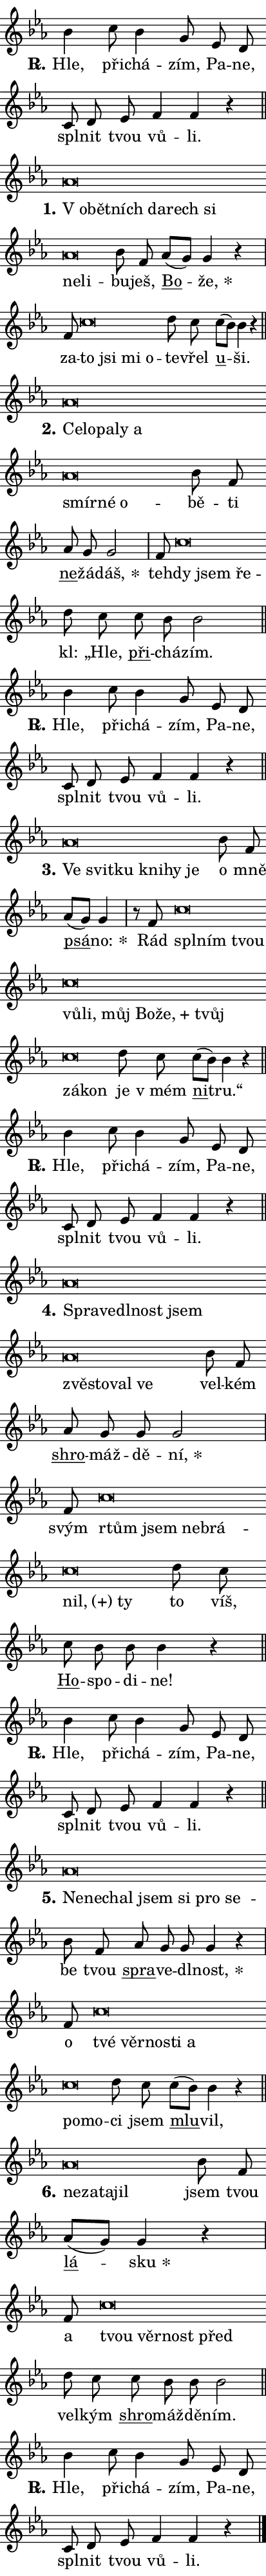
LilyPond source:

\version "2.24.0"
\header { tagline = "" }
\paper {
  indent = 0\cm
  top-margin = 0\cm
  right-margin = 0\cm
  bottom-margin = 0\cm
  left-margin = 0\cm
  paper-width = 7\cm
  page-breaking = #ly:one-page-breaking
  system-system-spacing.basic-distance = #11
  score-system-spacing.basic-distance = #11
  ragged-last = ##f
}


%% Author: Thomas Morley
%% https://lists.gnu.org/archive/html/lilypond-user/2020-05/msg00002.html
#(define (line-position grob)
"Returns position of @var[grob} in current system:
   @code{'start}, if at first time-step
   @code{'end}, if at last time-step
   @code{'middle} otherwise
"
  (let* ((col (ly:item-get-column grob))
         (ln (ly:grob-object col 'left-neighbor))
         (rn (ly:grob-object col 'right-neighbor))
         (col-to-check-left (if (ly:grob? ln) ln col))
         (col-to-check-right (if (ly:grob? rn) rn col))
         (break-dir-left
           (and
             (ly:grob-property col-to-check-left 'non-musical #f)
             (ly:item-break-dir col-to-check-left)))
         (break-dir-right
           (and
             (ly:grob-property col-to-check-right 'non-musical #f)
             (ly:item-break-dir col-to-check-right))))
        (cond ((eqv? 1 break-dir-left) 'start)
              ((eqv? -1 break-dir-right) 'end)
              (else 'middle))))

#(define (tranparent-at-line-position vctor)
  (lambda (grob)
  "Relying on @code{line-position} select the relevant enry from @var{vctor}.
Used to determine transparency,"
    (case (line-position grob)
      ((end) (not (vector-ref vctor 0)))
      ((middle) (not (vector-ref vctor 1)))
      ((start) (not (vector-ref vctor 2))))))

noteHeadBreakVisibility =
#(define-music-function (break-visibility)(vector?)
"Makes @code{NoteHead}s transparent relying on @var{break-visibility}"
#{
  \override NoteHead.transparent =
    #(tranparent-at-line-position break-visibility)
#})

#(define delete-ledgers-for-transparent-note-heads
  (lambda (grob)
    "Reads whether a @code{NoteHead} is transparent.
If so this @code{NoteHead} is removed from @code{'note-heads} from
@var{grob}, which is supposed to be @code{LedgerLineSpanner}.
As a result ledgers are not printed for this @code{NoteHead}"
    (let* ((nhds-array (ly:grob-object grob 'note-heads))
           (nhds-list
             (if (ly:grob-array? nhds-array)
                 (ly:grob-array->list nhds-array)
                 '()))
           ;; Relies on the transparent-property being done before
           ;; Staff.LedgerLineSpanner.after-line-breaking is executed.
           ;; This is fragile ...
           (to-keep
             (remove
               (lambda (nhd)
                 (ly:grob-property nhd 'transparent #f))
               nhds-list)))
      ;; TODO find a better method to iterate over grob-arrays, similiar
      ;; to filter/remove etc for lists
      ;; For now rebuilt from scratch
      (set! (ly:grob-object grob 'note-heads)  '())
      (for-each
        (lambda (nhd)
          (ly:pointer-group-interface::add-grob grob 'note-heads nhd))
        to-keep))))

hideNotes = {
  \noteHeadBreakVisibility #begin-of-line-visible
}
unHideNotes = {
  \noteHeadBreakVisibility #all-visible
}

% work-around for resetting accidentals
% https://lilypond.org/doc/v2.23/Documentation/notation/displaying-rhythms#unmetered-music
cadenzaMeasure = {
  \cadenzaOff
  \partial 1024 s1024
  \cadenzaOn
}

#(define-markup-command (accent layout props text) (markup?)
  "Underline accented syllable"
  (interpret-markup layout props
    #{\markup \override #'(offset . 4.3) \underline { #text }#}))

responsum = \markup \concat {
  "R" \hspace #-1.05 \path #0.1 #'((moveto 0 0.07) (lineto 0.9 0.8)) \hspace #0.05 "."
}

\layout {
    \context {
        \Staff
        \remove "Time_signature_engraver"
        \override LedgerLineSpanner.after-line-breaking = #delete-ledgers-for-transparent-note-heads
    }
    \context {
        \Voice {
            \override NoteHead.output-attributes = #'((class . "notehead"))
            \override Hairpin.height = #0.55
        }
    }
    \context {
        \Lyrics {
            \override StanzaNumber.output-attributes = #'((class . "stanzanumber"))
            \override LyricSpace.minimum-distance = #0.9
            \override LyricText.font-name = #"TeX Gyre Schola"
            \override LyricText.font-size = 1
            \override StanzaNumber.font-name = #"TeX Gyre Schola Bold"
            \override StanzaNumber.font-size = 1
        }
    }
}

% magnetic-lyrics.ily
%
%   written by
%     Jean Abou Samra <jean@abou-samra.fr>
%     Werner Lemberg <wl@gnu.org>
%
%   adapted by
%     Jiri Hon <jiri.hon@gmail.com>
%
% Version 2022-Apr-15

% https://www.mail-archive.com/lilypond-user@gnu.org/msg149350.html

#(define (Left_hyphen_pointer_engraver context)
   "Collect syllable-hyphen-syllable occurrences in lyrics and store
them in properties.  This engraver only looks to the left.  For
example, if the lyrics input is @code{foo -- bar}, it does the
following.

@itemize @bullet
@item
Set the @code{text} property of the @code{LyricHyphen} grob between
@q{foo} and @q{bar} to @code{foo}.

@item
Set the @code{left-hyphen} property of the @code{LyricText} grob with
text @q{foo} to the @code{LyricHyphen} grob between @q{foo} and
@q{bar}.
@end itemize

Use this auxiliary engraver in combination with the
@code{lyric-@/text::@/apply-@/magnetic-@/offset!} hook."
   (let ((hyphen #f)
         (text #f))
     (make-engraver
      (acknowledgers
       ((lyric-syllable-interface engraver grob source-engraver)
        (set! text grob)))
      (end-acknowledgers
       ((lyric-hyphen-interface engraver grob source-engraver)
        ;(when (not (grob::has-interface grob 'lyric-space-interface))
          (set! hyphen grob)));)
      ((stop-translation-timestep engraver)
       (when (and text hyphen)
         (ly:grob-set-object! text 'left-hyphen hyphen))
       (set! text #f)
       (set! hyphen #f)))))

#(define (lyric-text::apply-magnetic-offset! grob)
   "If the space between two syllables is less than the value in
property @code{LyricText@/.details@/.squash-threshold}, move the right
syllable to the left so that it gets concatenated with the left
syllable.

Use this function as a hook for
@code{LyricText@/.after-@/line-@/breaking} if the
@code{Left_@/hyphen_@/pointer_@/engraver} is active."
   (let ((hyphen (ly:grob-object grob 'left-hyphen #f)))
     (when hyphen
       (let ((left-text (ly:spanner-bound hyphen LEFT)))
         (when (grob::has-interface left-text 'lyric-syllable-interface)
           (let* ((common (ly:grob-common-refpoint grob left-text X))
                  (this-x-ext (ly:grob-extent grob common X))
                  (left-x-ext
                   (begin
                     ;; Trigger magnetism for left-text.
                     (ly:grob-property left-text 'after-line-breaking)
                     (ly:grob-extent left-text common X)))
                  ;; `delta` is the gap width between two syllables.
                  (delta (- (interval-start this-x-ext)
                            (interval-end left-x-ext)))
                  (details (ly:grob-property grob 'details))
                  (threshold (assoc-get 'squash-threshold details 0.2)))
             (when (< delta threshold)
               (let* (;; We have to manipulate the input text so that
                      ;; ligatures crossing syllable boundaries are not
                      ;; disabled.  For languages based on the Latin
                      ;; script this is essentially a beautification.
                      ;; However, for non-Western scripts it can be a
                      ;; necessity.
                      (lt (ly:grob-property left-text 'text))
                      (rt (ly:grob-property grob 'text))
                      (is-space (grob::has-interface hyphen 'lyric-space-interface))
                      (space (if is-space " " ""))
                      (space-markup (grob-interpret-markup grob " "))
                      (space-size (interval-length (ly:stencil-extent space-markup X)))
                      (extra-delta (if is-space space-size 0))
                      ;; Append new syllable.
                      (ltrt-space (if (and (string? lt) (string? rt))
                                (string-append lt space rt)
                                (make-concat-markup (list lt space rt))))
                      ;; Right-align `ltrt` to the right side.
                      (ltrt-space-markup (grob-interpret-markup
                               grob
                               (make-translate-markup
                                (cons (interval-length this-x-ext) 0)
                                (make-right-align-markup ltrt-space)))))
                 (begin
                   ;; Don't print `left-text`.
                   (ly:grob-set-property! left-text 'stencil #f)
                   ;; Set text and stencil (which holds all collected
                   ;; syllables so far) and shift it to the left.
                   (ly:grob-set-property! grob 'text ltrt-space)
                   (ly:grob-set-property! grob 'stencil ltrt-space-markup)
                   (ly:grob-translate-axis! grob (- (- delta extra-delta)) X))))))))))


#(define (lyric-hyphen::displace-bounds-first grob)
   ;; Make very sure this callback isn't triggered too early.
   (let ((left (ly:spanner-bound grob LEFT))
         (right (ly:spanner-bound grob RIGHT)))
     (ly:grob-property left 'after-line-breaking)
     (ly:grob-property right 'after-line-breaking)
     (ly:lyric-hyphen::print grob)))

squashThreshold = #0.4

\layout {
  \context {
    \Lyrics
    \consists #Left_hyphen_pointer_engraver
    \override LyricText.after-line-breaking =
      #lyric-text::apply-magnetic-offset!
    \override LyricHyphen.stencil = #lyric-hyphen::displace-bounds-first
    \override LyricText.details.squash-threshold = \squashThreshold
    \override LyricHyphen.minimum-distance = 0
    \override LyricHyphen.minimum-length = \squashThreshold
  }
}

squash = \override LyricText.details.squash-threshold = 9999
unSquash = \override LyricText.details.squash-threshold = \squashThreshold

left = \override LyricText.self-alignment-X = #LEFT
unLeft = \revert LyricText.self-alignment-X

starOffset = #(lambda (grob) 
                (let ((x_offset (ly:self-alignment-interface::aligned-on-x-parent grob)))
                  (if (= x_offset 0) 0 (+ x_offset 1.2))))

star = #(define-music-function (syllable)(string?)
"Append star separator at the end of a syllable"
#{
  \once \override LyricText.X-offset = #starOffset
  \lyricmode { \markup {
    #syllable
    \override #'((font-name . "TeX Gyre Schola Bold")) \hspace #0.2 \lower #0.65 \larger "*"
  } }
#})

starAccent = #(define-music-function (syllable)(string?)
"Append star separator at the end of a syllable and make accent"
#{
  \once \override LyricText.X-offset = #starOffset
  \lyricmode { \markup {
    \accent #syllable
    \override #'((font-name . "TeX Gyre Schola Bold")) \hspace #0.2 \lower #0.65 \larger "*"
  } }
#})

breath = #(define-music-function (syllable)(string?)
"Append breathing indicator at the end of a syllable"
#{
  \lyricmode { \markup { #syllable "+" } }
#})

optionalBreath = #(define-music-function (syllable)(string?)
"Append optional breathing indicator at the end of a syllable"
#{
  \lyricmode { \markup { #syllable "(+)" } }
#})


\score {
    <<
        \new Voice = "melody" { \cadenzaOn \key es \major \relative { bes'4 c8 bes4 g8 \bar "" es d \bar "" c d es \bar "" f4 f r \cadenzaMeasure \bar "||" \break } }
        \new Lyrics \lyricsto "melody" { \lyricmode { \set stanza = \responsum
Hle, při -- chá -- zím, Pa -- ne, spl -- nit tvou vů -- li. } }
    >>
    \layout {}
}

\score {
    <<
        \new Voice = "melody" { \cadenzaOn \key es \major \relative { as'\breve*1/16 \hideNotes \breve*1/16 \bar "" \breve*1/16 \bar "" \breve*1/16 \bar "" \breve*1/16 \bar "" \breve*1/16 \bar "" \breve*1/16 \breve*1/16 \bar "" \unHideNotes bes8 f \bar "" as[( g)] g4 r \cadenzaMeasure \bar "|" f8 c'\breve*1/16 \hideNotes \breve*1/16 \bar "" \breve*1/16 \breve*1/16 \bar "" \unHideNotes d8 c \bar "" c[( bes)] bes4 r \cadenzaMeasure \bar "||" \break } }
        \new Lyrics \lyricsto "melody" { \lyricmode { \set stanza = "1."
\left "V o" -- \squash bět -- ních da -- rech si ne -- li -- \unLeft \unSquash bu -- ješ, \markup \accent Bo -- \star že, za -- \left to \squash jsi mi o -- \unLeft \unSquash te -- vřel \markup \accent u -- ši. } }
    >>
    \layout {}
}

\score {
    <<
        \new Voice = "melody" { \cadenzaOn \key es \major \relative { as'\breve*1/16 \hideNotes \breve*1/16 \bar "" \breve*1/16 \bar "" \breve*1/16 \bar "" \breve*1/16 \bar "" \breve*1/16 \bar "" \breve*1/16 \breve*1/16 \bar "" \unHideNotes bes8 f \bar "" as g g2 \cadenzaMeasure \bar "|" f8 c'\breve*1/16 \hideNotes \breve*1/16 \breve*1/16 \bar "" \unHideNotes d8 c \bar "" c bes bes2 \cadenzaMeasure \bar "||" \break } }
        \new Lyrics \lyricsto "melody" { \lyricmode { \set stanza = "2."
\left Ce -- \squash lo -- pa -- ly a smír -- né o -- \unLeft \unSquash bě -- ti \markup \accent ne -- žá -- \star dáš, teh -- \left dy \squash jsem ře -- \unLeft \unSquash kl: „Hle, \markup \accent při -- chá -- zím. } }
    >>
    \layout {}
}

\score {
    <<
        \new Voice = "melody" { \cadenzaOn \key es \major \relative { bes'4 c8 bes4 g8 \bar "" es d \bar "" c d es \bar "" f4 f r \cadenzaMeasure \bar "||" \break } }
        \new Lyrics \lyricsto "melody" { \lyricmode { \set stanza = \responsum
Hle, při -- chá -- zím, Pa -- ne, spl -- nit tvou vů -- li. } }
    >>
    \layout {}
}

\score {
    <<
        \new Voice = "melody" { \cadenzaOn \key es \major \relative { as'\breve*1/16 \hideNotes \breve*1/16 \bar "" \breve*1/16 \bar "" \breve*1/16 \bar "" \breve*1/16 \breve*1/16 \bar "" \unHideNotes bes8 f \bar "" as[( g)] g4 \cadenzaMeasure \bar "|" r8 f8 c'\breve*1/16 \hideNotes \breve*1/16 \bar "" \breve*1/16 \bar "" \breve*1/16 \bar "" \breve*1/16 \bar "" \breve*1/16 \bar "" \breve*1/16 \bar "" \breve*1/16 \bar "" \breve*1/16 \bar "" \breve*1/16 \breve*1/16 \bar "" \unHideNotes d8 c \bar "" c[( bes)] bes4 r \cadenzaMeasure \bar "||" \break } }
        \new Lyrics \lyricsto "melody" { \lyricmode { \set stanza = "3."
\left Ve \squash svit -- ku kni -- hy je \unLeft \unSquash o mně \markup \accent psá -- \star no: Rád \left spl -- \squash ním tvou vů -- li, můj Bo -- \breath "že," tvůj zá -- kon \unLeft \unSquash je "v mém" \markup \accent ni -- tru.“ } }
    >>
    \layout {}
}

\score {
    <<
        \new Voice = "melody" { \cadenzaOn \key es \major \relative { bes'4 c8 bes4 g8 \bar "" es d \bar "" c d es \bar "" f4 f r \cadenzaMeasure \bar "||" \break } }
        \new Lyrics \lyricsto "melody" { \lyricmode { \set stanza = \responsum
Hle, při -- chá -- zím, Pa -- ne, spl -- nit tvou vů -- li. } }
    >>
    \layout {}
}

\score {
    <<
        \new Voice = "melody" { \cadenzaOn \key es \major \relative { as'\breve*1/16 \hideNotes \breve*1/16 \bar "" \breve*1/16 \bar "" \breve*1/16 \bar "" \breve*1/16 \bar "" \breve*1/16 \bar "" \breve*1/16 \bar "" \breve*1/16 \breve*1/16 \bar "" \unHideNotes bes8 f \bar "" as g g g2 \cadenzaMeasure \bar "|" f8 c'\breve*1/16 \hideNotes \breve*1/16 \bar "" \breve*1/16 \bar "" \breve*1/16 \bar "" \breve*1/16 \breve*1/16 \bar "" \unHideNotes d8 c \bar "" c bes bes bes4 r \cadenzaMeasure \bar "||" \break } }
        \new Lyrics \lyricsto "melody" { \lyricmode { \set stanza = "4."
\left Spra -- \squash ve -- dl -- nost jsem zvě -- sto -- val ve \unLeft \unSquash vel -- kém \markup \accent shro -- máž -- dě -- \star ní, svým \left rtům \squash jsem ne -- brá -- \optionalBreath nil, ty \unLeft \unSquash to víš, \markup \accent Ho -- spo -- di -- ne! } }
    >>
    \layout {}
}

\score {
    <<
        \new Voice = "melody" { \cadenzaOn \key es \major \relative { bes'4 c8 bes4 g8 \bar "" es d \bar "" c d es \bar "" f4 f r \cadenzaMeasure \bar "||" \break } }
        \new Lyrics \lyricsto "melody" { \lyricmode { \set stanza = \responsum
Hle, při -- chá -- zím, Pa -- ne, spl -- nit tvou vů -- li. } }
    >>
    \layout {}
}

\score {
    <<
        \new Voice = "melody" { \cadenzaOn \key es \major \relative { as'\breve*1/16 \hideNotes \breve*1/16 \bar "" \breve*1/16 \bar "" \breve*1/16 \bar "" \breve*1/16 \bar "" \breve*1/16 \breve*1/16 \bar "" \unHideNotes bes8 f \bar "" as g g g4 r \cadenzaMeasure \bar "|" f8 c'\breve*1/16 \hideNotes \breve*1/16 \bar "" \breve*1/16 \bar "" \breve*1/16 \bar "" \breve*1/16 \bar "" \breve*1/16 \breve*1/16 \bar "" \unHideNotes d8 c \bar "" c[( bes)] bes4 r \cadenzaMeasure \bar "||" \break } }
        \new Lyrics \lyricsto "melody" { \lyricmode { \set stanza = "5."
\left Ne -- \squash ne -- chal jsem si pro se -- \unLeft \unSquash be tvou \markup \accent spra -- ve -- dl -- \star nost, o \left tvé \squash věr -- no -- sti a po -- mo -- \unLeft \unSquash ci jsem \markup \accent mlu -- vil, } }
    >>
    \layout {}
}

\score {
    <<
        \new Voice = "melody" { \cadenzaOn \key es \major \relative { as'\breve*1/16 \hideNotes \breve*1/16 \bar "" \breve*1/16 \breve*1/16 \bar "" \unHideNotes bes8 f \bar "" as[( g)] g4 r \cadenzaMeasure \bar "|" f8 c'\breve*1/16 \hideNotes \breve*1/16 \bar "" \breve*1/16 \breve*1/16 \bar "" \unHideNotes d8 c \bar "" c bes bes bes2 \cadenzaMeasure \bar "||" \break } }
        \new Lyrics \lyricsto "melody" { \lyricmode { \set stanza = "6."
\left ne -- \squash za -- ta -- jil \unLeft \unSquash jsem tvou \markup \accent lá -- \star sku a \left tvou \squash věr -- nost před \unLeft \unSquash vel -- kým \markup \accent shro -- máž -- dě -- ním. } }
    >>
    \layout {}
}

\score {
    <<
        \new Voice = "melody" { \cadenzaOn \key es \major \relative { bes'4 c8 bes4 g8 \bar "" es d \bar "" c d es \bar "" f4 f r \cadenzaMeasure \bar "||" \break } \bar "|." }
        \new Lyrics \lyricsto "melody" { \lyricmode { \set stanza = \responsum
Hle, při -- chá -- zím, Pa -- ne, spl -- nit tvou vů -- li. } }
    >>
    \layout {}
}
